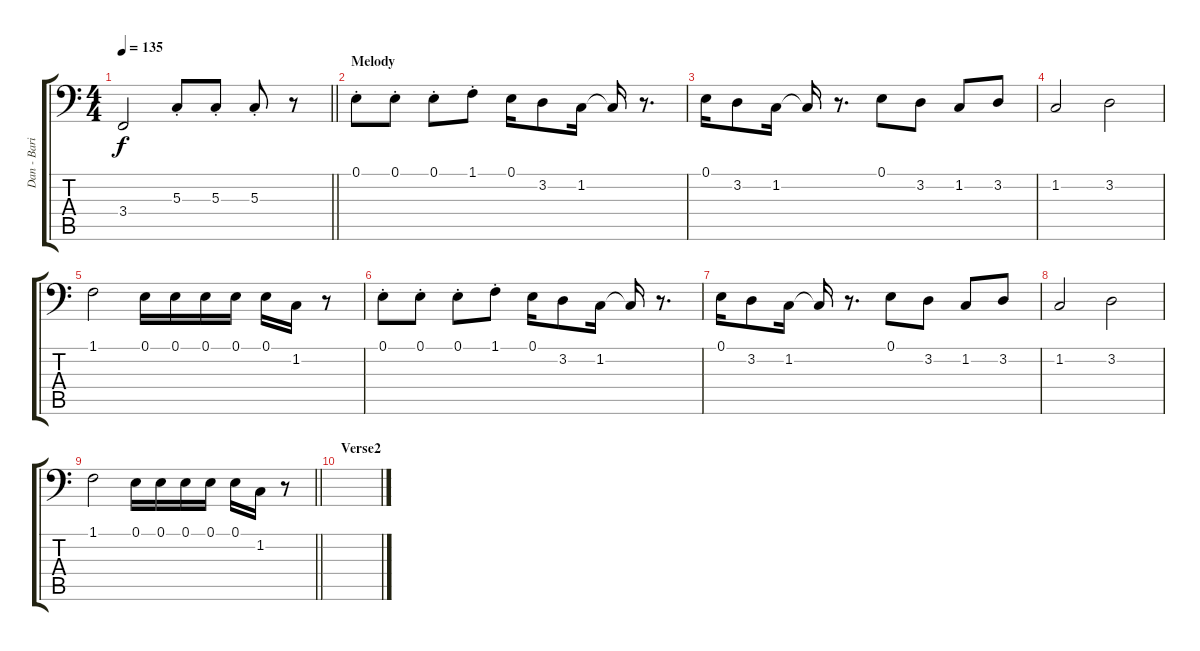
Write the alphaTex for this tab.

\track ("Dan - Bari Sax" "Dan - Bari") {instrument baritonesax}
\staff {score tabs}
\tuning (E3 B2 G2 D2 A1 E1) {hide}
\ts (4 4)
\tempo 135
\clef f4
\barLineRight lightlight
\ks c
3.4.2{dy f} 5.3{st}.8 5.3{st}.8 5.3{st}.8 r.8 |
\section ("" "Melody")
0.1{st}.8 0.1{st}.8 0.1{st}.8 1.1{st}.8 0.1.16 3.2.8 1.2.16 1.2{t}.16 r.8{d} |
0.1.16 3.2.8 1.2.16 1.2{t}.16 r.8{d} 0.1.8 3.2.8 1.2.8 3.2.8 |
1.2.2 3.2.2 |
1.1.2 0.1.16 0.1.16 0.1.16 0.1.16 0.1.16 1.2.16 r.8 |
0.1{st}.8 0.1{st}.8 0.1{st}.8 1.1{st}.8 0.1.16 3.2.8 1.2.16 1.2{t}.16 r.8{d} |
0.1.16 3.2.8 1.2.16 1.2{t}.16 r.8{d} 0.1.8 3.2.8 1.2.8 3.2.8 |
1.2.2 3.2.2 |
\barLineRight lightlight
1.1.2 0.1.16 0.1.16 0.1.16 0.1.16 0.1.16 1.2.16 r.8 |
\section ("" "Verse2")
